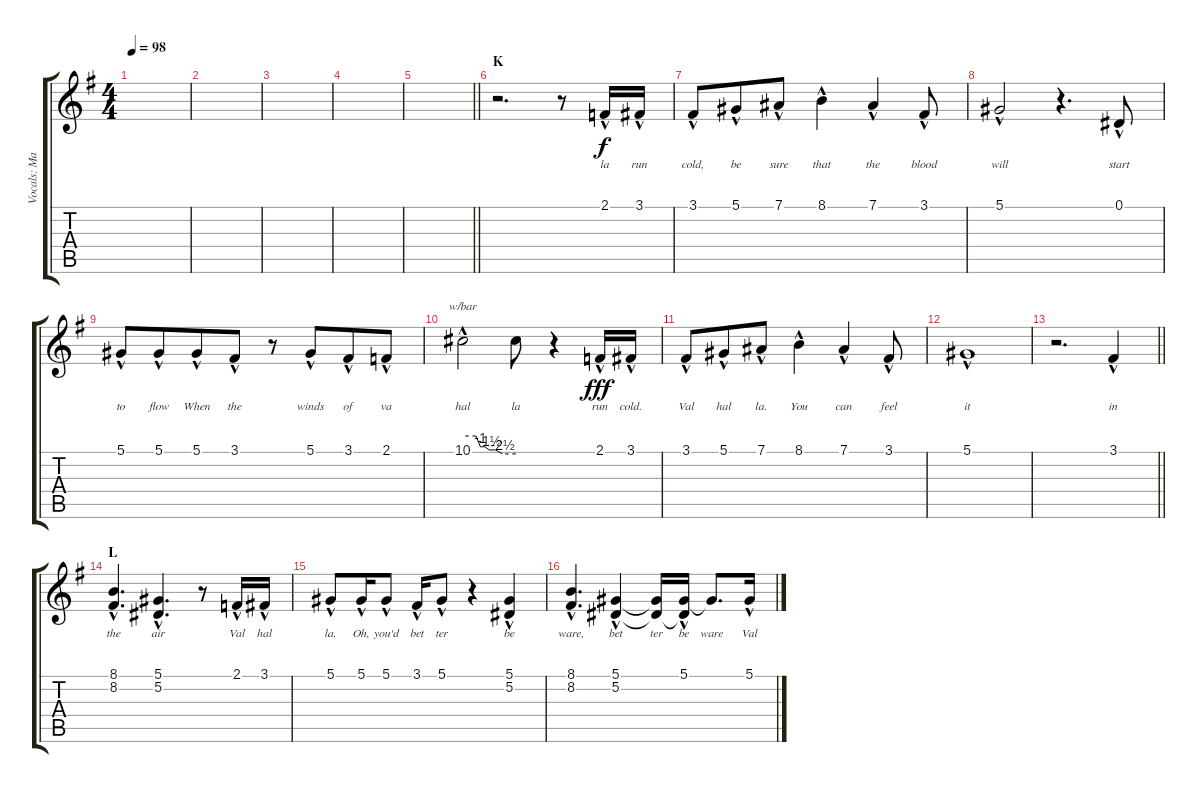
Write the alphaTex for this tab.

\track ("Vocals: Martin" "Vocals: Ma") {instrument lead2sawtooth}
\staff {score tabs}
\tuning (Eb4 Bb3 Gb3 Db3 Ab2 Eb2) {hide}
\ts (4 4)
\tempo 98
\clef g2
\ks g
|
|
|
|
\barLineRight lightlight
|
\section ("" "K")
r.2{d} r.8 2.1{hac}.16{lyrics (0 "la") lyrics (1 "") lyrics (2 "") lyrics (3 "") lyrics (4 "")} 3.1{hac}.16{lyrics (0 "run") lyrics (1 "") lyrics (2 "") lyrics (3 "") lyrics (4 "")} |
3.1{hac}.8{lyrics (0 "cold,") lyrics (1 "") lyrics (2 "") lyrics (3 "") lyrics (4 "")} 5.1{hac}.8{lyrics (0 "be") lyrics (1 "") lyrics (2 "") lyrics (3 "") lyrics (4 "") beam merge} 7.1{hac}.8{lyrics (0 "sure") lyrics (1 "") lyrics (2 "") lyrics (3 "") lyrics (4 "")} 8.1{hac}.4{lyrics (0 "that") lyrics (1 "") lyrics (2 "") lyrics (3 "") lyrics (4 "")} 7.1{hac}.4{lyrics (0 "the") lyrics (1 "") lyrics (2 "") lyrics (3 "") lyrics (4 "")} 3.1{hac}.8{lyrics (0 "blood") lyrics (1 "") lyrics (2 "") lyrics (3 "") lyrics (4 "")} |
5.1{hac}.2{lyrics (0 "will") lyrics (1 "") lyrics (2 "") lyrics (3 "") lyrics (4 "")} r.4{d} 0.1{hac}.8{lyrics (0 "start") lyrics (1 "") lyrics (2 "") lyrics (3 "") lyrics (4 "")} |
5.1{hac}.8{lyrics (0 "to") lyrics (1 "") lyrics (2 "") lyrics (3 "") lyrics (4 "")} 5.1{hac}.8{lyrics (0 "flow") lyrics (1 "") lyrics (2 "") lyrics (3 "") lyrics (4 "") beam merge} 5.1{hac}.8{lyrics (0 "When") lyrics (1 "") lyrics (2 "") lyrics (3 "") lyrics (4 "")} 3.1{hac}.8{lyrics (0 "the") lyrics (1 "") lyrics (2 "") lyrics (3 "") lyrics (4 "")} r.8 5.1{hac}.8{lyrics (0 "winds") lyrics (1 "") lyrics (2 "") lyrics (3 "") lyrics (4 "") beam merge} 3.1{hac}.8{lyrics (0 "of") lyrics (1 "") lyrics (2 "") lyrics (3 "") lyrics (4 "")} 2.1{hac}.8{lyrics (0 "va") lyrics (1 "") lyrics (2 "") lyrics (3 "") lyrics (4 "")} |
10.1{hac}.2{tbe (custom default 0 0 15 0 20 -4 25 -4 30 -6 37 -6 45 -10 60 -10) lyrics (0 "hal") lyrics (1 "") lyrics (2 "") lyrics (3 "") lyrics (4 "")} 10.1{t}.8{lyrics (0 "la") lyrics (1 "") lyrics (2 "") lyrics (3 "") lyrics (4 "") dy f} r.4 2.1{hac}.16{lyrics (0 "run") lyrics (1 "") lyrics (2 "") lyrics (3 "") lyrics (4 "") dy fff} 3.1{hac}.16{lyrics (0 "cold.") lyrics (1 "") lyrics (2 "") lyrics (3 "") lyrics (4 "")} |
3.1{hac}.8{lyrics (0 "Val") lyrics (1 "") lyrics (2 "") lyrics (3 "") lyrics (4 "")} 5.1{hac}.8{lyrics (0 "hal") lyrics (1 "") lyrics (2 "") lyrics (3 "") lyrics (4 "") beam merge} 7.1{hac}.8{lyrics (0 "la.") lyrics (1 "") lyrics (2 "") lyrics (3 "") lyrics (4 "")} 8.1{hac}.4{lyrics (0 "You") lyrics (1 "") lyrics (2 "") lyrics (3 "") lyrics (4 "")} 7.1{hac}.4{lyrics (0 "can") lyrics (1 "") lyrics (2 "") lyrics (3 "") lyrics (4 "")} 3.1{hac}.8{lyrics (0 "feel") lyrics (1 "") lyrics (2 "") lyrics (3 "") lyrics (4 "")} |
5.1{hac}.1{lyrics (0 "it") lyrics (1 "") lyrics (2 "") lyrics (3 "") lyrics (4 "")} |
\barLineRight lightlight
r.2{d} 3.1{hac}.4{lyrics (0 "in") lyrics (1 "") lyrics (2 "") lyrics (3 "") lyrics (4 "")} |
\section ("" "L")
(8.1{hac} 8.2{hac}).4{d lyrics (0 "the") lyrics (1 "") lyrics (2 "") lyrics (3 "") lyrics (4 "")} (5.1{hac} 5.2{hac}).4{d lyrics (0 "air") lyrics (1 "") lyrics (2 "") lyrics (3 "") lyrics (4 "")} r.8 2.1{hac}.16{lyrics (0 "Val") lyrics (1 "") lyrics (2 "") lyrics (3 "") lyrics (4 "")} 3.1{hac}.16{lyrics (0 "hal") lyrics (1 "") lyrics (2 "") lyrics (3 "") lyrics (4 "")} |
5.1{hac}.8{lyrics (0 "la.") lyrics (1 "") lyrics (2 "") lyrics (3 "") lyrics (4 "")} 5.1{hac}.16{lyrics (0 "Oh,") lyrics (1 "") lyrics (2 "") lyrics (3 "") lyrics (4 "")} 5.1{hac}.8{lyrics (0 "you'd") lyrics (1 "") lyrics (2 "") lyrics (3 "") lyrics (4 "")} 3.1{hac}.16{lyrics (0 "bet") lyrics (1 "") lyrics (2 "") lyrics (3 "") lyrics (4 "")} 5.1{hac}.8{lyrics (0 "ter") lyrics (1 "") lyrics (2 "") lyrics (3 "") lyrics (4 "")} r.4 (5.1{hac} 5.2{hac}).4{lyrics (0 "be") lyrics (1 "") lyrics (2 "") lyrics (3 "") lyrics (4 "")} |
(8.1{hac} 8.2{hac}).4{d lyrics (0 "ware,") lyrics (1 "") lyrics (2 "") lyrics (3 "") lyrics (4 "")} (5.1{hac} 5.2{hac}).4{lyrics (0 "bet") lyrics (1 "") lyrics (2 "") lyrics (3 "") lyrics (4 "")} (5.1{t} 5.2{t}).16{lyrics (0 "ter") lyrics (1 "") lyrics (2 "") lyrics (3 "") lyrics (4 "")} (5.1{hac} 5.2{t}).16{lyrics (0 "be") lyrics (1 "") lyrics (2 "") lyrics (3 "") lyrics (4 "")} 5.1{t}.8{d lyrics (0 "ware") lyrics (1 "") lyrics (2 "") lyrics (3 "") lyrics (4 "")} 5.1{hac}.16{lyrics (0 "Val") lyrics (1 "") lyrics (2 "") lyrics (3 "") lyrics (4 "")}
